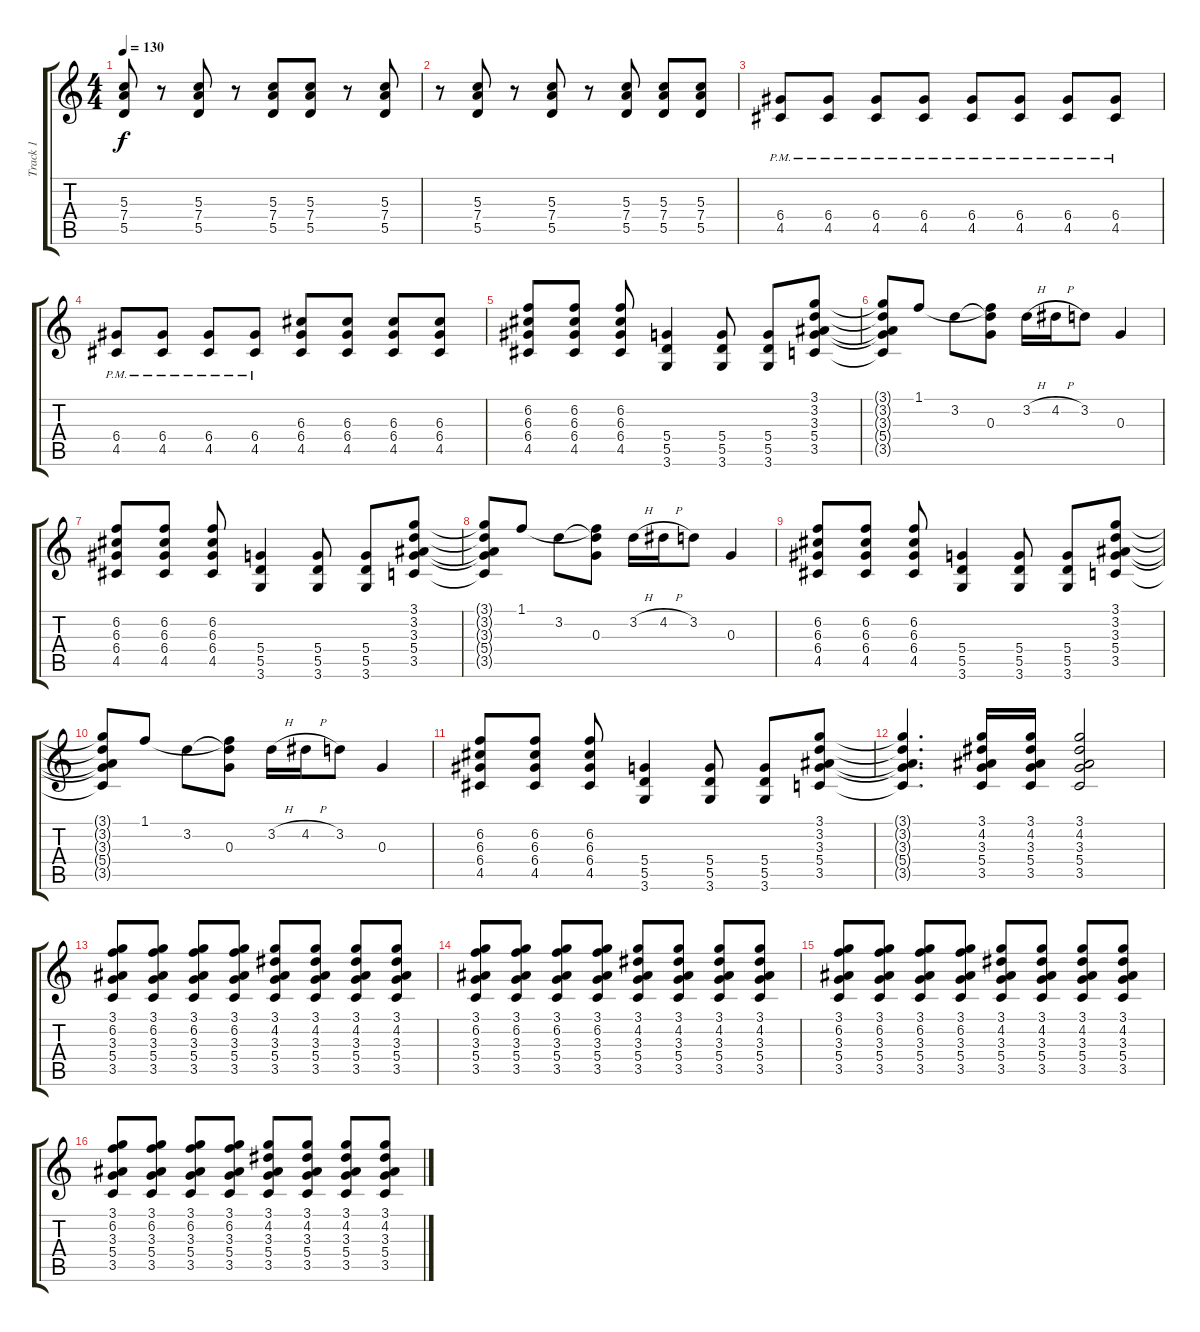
\track ("Track 1" "Track 1") {instrument overdrivenguitar}
\staff {score tabs}
\tuning (E4 B3 G3 D3 A2 E2) {hide}
\ts (4 4)
\tempo 130
\clef g2
\ks c
(5.3 7.4 5.5).8{dy f} r.8 (5.3 7.4 5.5).8 r.8 (5.3 7.4 5.5).8 (5.3 7.4 5.5).8 r.8 (5.3 7.4 5.5).8 |
r.8 (5.3 7.4 5.5).8 r.8 (5.3 7.4 5.5).8 r.8 (5.3 7.4 5.5).8 (5.3 7.4 5.5).8 (5.3 7.4 5.5).8 |
(6.4{pm} 4.5{pm}).8 (6.4{pm} 4.5{pm}).8 (6.4{pm} 4.5{pm}).8 (6.4{pm} 4.5{pm}).8 (6.4 4.5{pm}).8 (6.4 4.5{pm}).8 (6.4 4.5{pm}).8 (6.4 4.5{pm}).8 |
(6.4{pm} 4.5{pm}).8 (6.4{pm} 4.5{pm}).8 (6.4{pm} 4.5{pm}).8 (6.4{pm} 4.5{pm}).8 (6.3 6.4 4.5).8 (6.3 6.4 4.5).8 (6.3 6.4 4.5).8 (6.3 6.4 4.5).8 |
(6.2 6.3 6.4 4.5).8 (6.2 6.3 6.4 4.5).8 (6.2 6.3 6.4 4.5).8 (5.4 5.5 3.6).4 (5.4 5.5 3.6).8 (5.4 5.5 3.6).8 (3.1 3.2 3.3 5.4 3.5).8 |
(3.1{t} 3.2{t} 3.3{t} 5.4{t} 3.5{t}).8 1.1.8 3.2.8 (1.1{t} 3.2{t} 0.3).8 3.2{h}.16 4.2{h}.16 3.2.8 0.3.4 |
(6.2 6.3 6.4 4.5).8 (6.2 6.3 6.4 4.5).8 (6.2 6.3 6.4 4.5).8 (5.4 5.5 3.6).4 (5.4 5.5 3.6).8 (5.4 5.5 3.6).8 (3.1 3.2 3.3 5.4 3.5).8 |
(3.1{t} 3.2{t} 3.3{t} 5.4{t} 3.5{t}).8 1.1.8 3.2.8 (1.1{t} 3.2{t} 0.3).8 3.2{h}.16 4.2{h}.16 3.2.8 0.3.4 |
(6.2 6.3 6.4 4.5).8 (6.2 6.3 6.4 4.5).8 (6.2 6.3 6.4 4.5).8 (5.4 5.5 3.6).4 (5.4 5.5 3.6).8 (5.4 5.5 3.6).8 (3.1 3.2 3.3 5.4 3.5).8 |
(3.1{t} 3.2{t} 3.3{t} 5.4{t} 3.5{t}).8 1.1.8 3.2.8 (1.1{t} 3.2{t} 0.3).8 3.2{h}.16 4.2{h}.16 3.2.8 0.3.4 |
(6.2 6.3 6.4 4.5).8 (6.2 6.3 6.4 4.5).8 (6.2 6.3 6.4 4.5).8 (5.4 5.5 3.6).4 (5.4 5.5 3.6).8 (5.4 5.5 3.6).8 (3.1 3.2 3.3 5.4 3.5).8 |
(3.1{t} 3.2{t} 3.3{t} 5.4{t} 3.5{t}).4{d} (3.1 4.2 3.3 5.4 3.5).16 (3.1 4.2 3.3 5.4 3.5).16 (3.1 4.2 3.3 5.4 3.5).2 |
(3.1 6.2 3.3 5.4 3.5).8 (3.1 6.2 3.3 5.4 3.5).8 (3.1 6.2 3.3 5.4 3.5).8 (3.1 6.2 3.3 5.4 3.5).8 (3.1 4.2 3.3 5.4 3.5).8 (3.1 4.2 3.3 5.4 3.5).8 (3.1 4.2 3.3 5.4 3.5).8 (3.1 4.2 3.3 5.4 3.5).8 |
(3.1 6.2 3.3 5.4 3.5).8 (3.1 6.2 3.3 5.4 3.5).8 (3.1 6.2 3.3 5.4 3.5).8 (3.1 6.2 3.3 5.4 3.5).8 (3.1 4.2 3.3 5.4 3.5).8 (3.1 4.2 3.3 5.4 3.5).8 (3.1 4.2 3.3 5.4 3.5).8 (3.1 4.2 3.3 5.4 3.5).8 |
(3.1 6.2 3.3 5.4 3.5).8 (3.1 6.2 3.3 5.4 3.5).8 (3.1 6.2 3.3 5.4 3.5).8 (3.1 6.2 3.3 5.4 3.5).8 (3.1 4.2 3.3 5.4 3.5).8 (3.1 4.2 3.3 5.4 3.5).8 (3.1 4.2 3.3 5.4 3.5).8 (3.1 4.2 3.3 5.4 3.5).8 |
(3.1 6.2 3.3 5.4 3.5).8 (3.1 6.2 3.3 5.4 3.5).8 (3.1 6.2 3.3 5.4 3.5).8 (3.1 6.2 3.3 5.4 3.5).8 (3.1 4.2 3.3 5.4 3.5).8 (3.1 4.2 3.3 5.4 3.5).8 (3.1 4.2 3.3 5.4 3.5).8 (3.1 4.2 3.3 5.4 3.5).8
